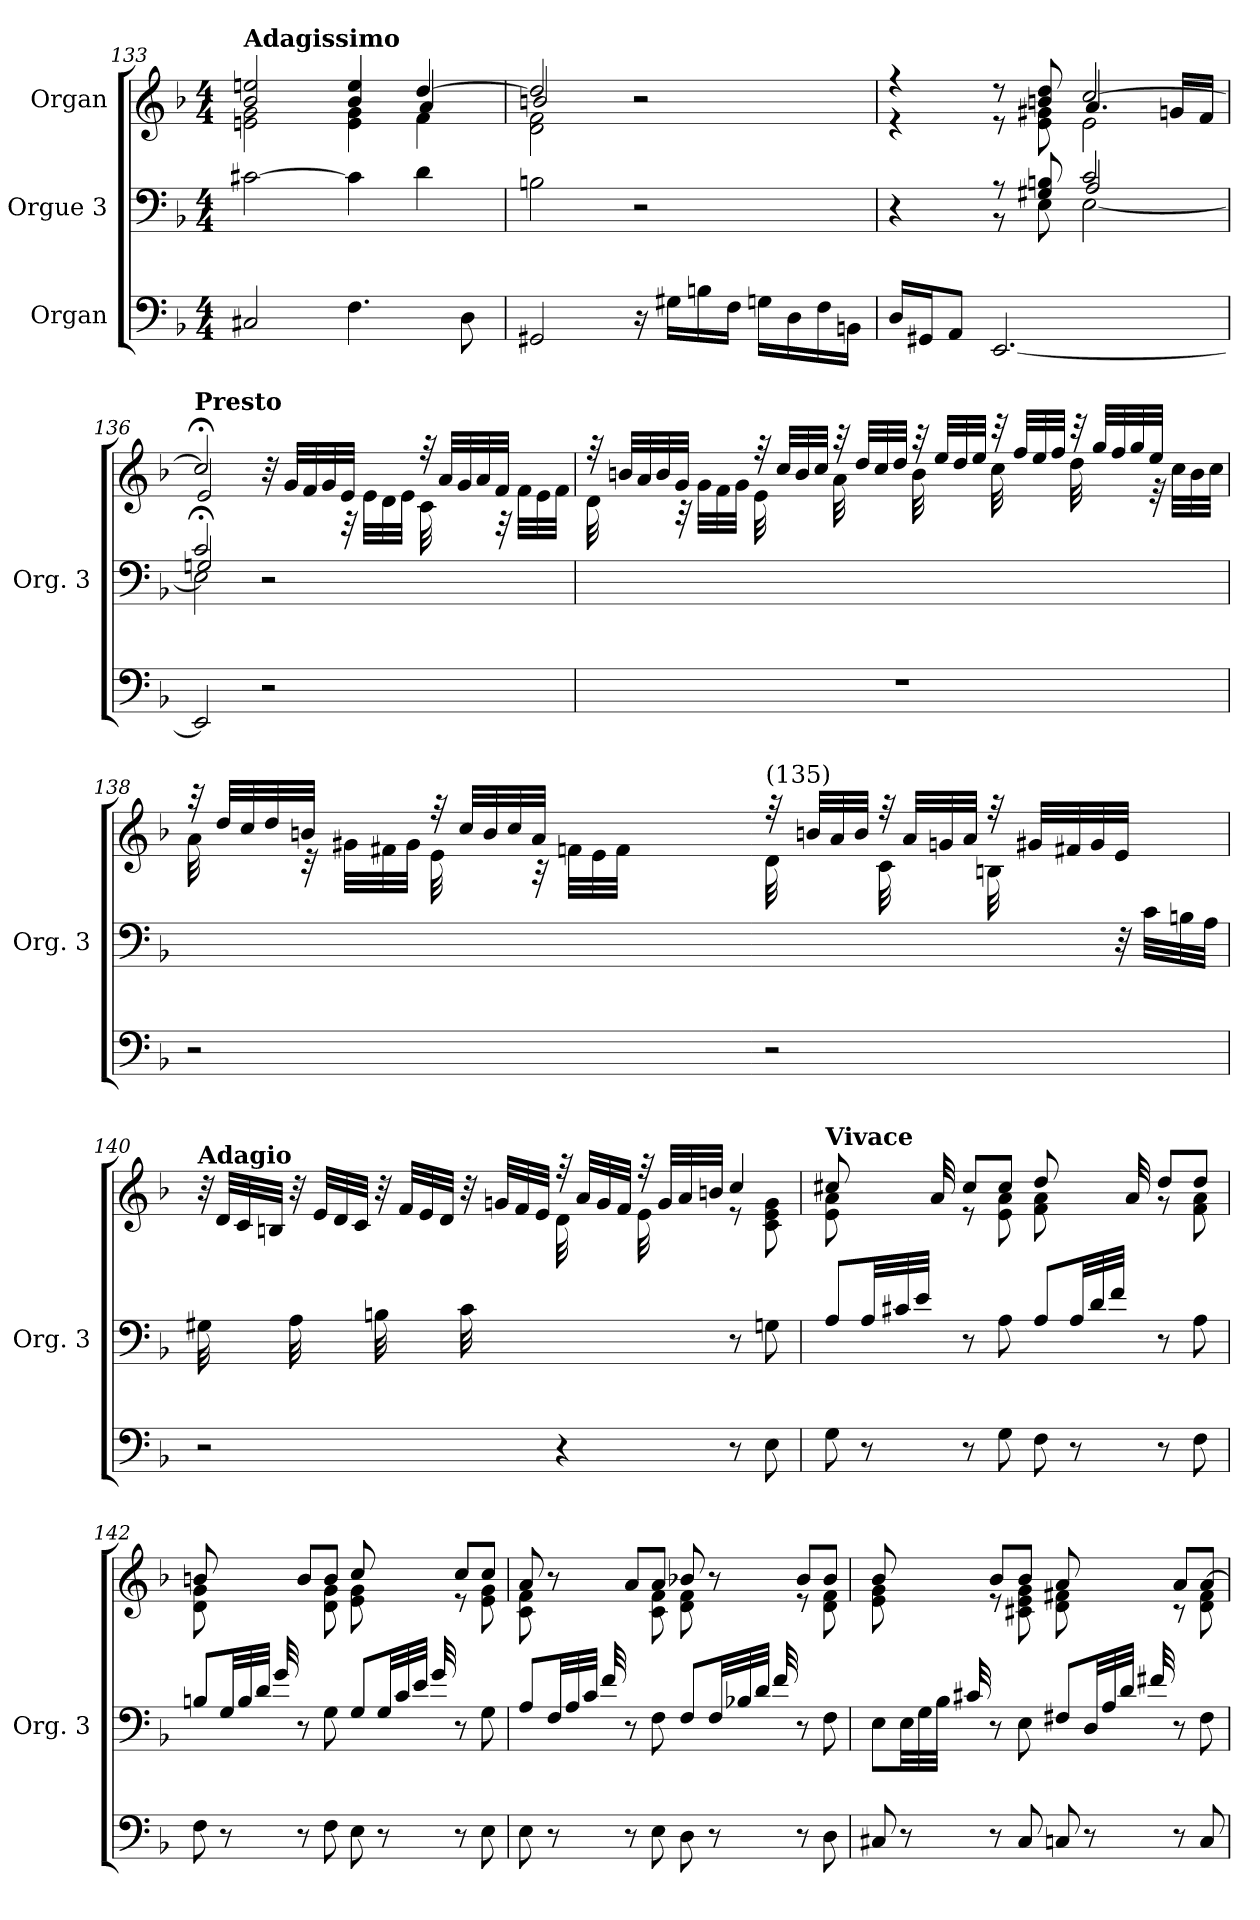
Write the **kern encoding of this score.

**kern	**kern	**kern
*part3	*part2	*part1
*staff3	*staff2	*staff1
*I"Organ	*I"Orgue 3	*I"Organ
*	*I'Org. 3	*
*clefF4	*clefF4	*clefG2
*k[b-]	*k[b-]	*k[b-]
*M4/4	*M4/4	*M4/4
=133	=133	=133
*	*	*^
*	*	*	*^
!	!	!LO:TX:a:B:t=Adagissimo	!	!
2C#X/	[2c#X\	2b-/ 2een/	2en\ 2g\	2.ryy
4.F\	4c#\]	4b-/ 4ee/	4e\ 4g\	.
.	4d\	[4dd/	4f\	4a/
8D\	.	.	.	.
=134	=134	=134	=134	=134
2GG#X/	2Bn\	2dd/]	2d\ 2f\	2bn/
16r	2r	2r	2r	2r
16G#X\LL	.	.	.	.
16Bn\	.	.	.	.
16F\JJ	.	.	.	.
16Gn\LL	.	.	.	.
16D\	.	.	.	.
16F\	.	.	.	.
16BBn\JJ	.	.	.	.
=135	=135	=135	=135	=135
*	*^	*	*	*
*	*	*^	*	*	*
16D/LL	4ryy	4r	2ryy	4r	4r	2ryy
16GG#X/J	.	.	.	.	.	.
8AA/J	.	.	.	.	.	.
[2.EE/	8r	8r	.	8r	8r	.
.	8G#X/ 8Bn/	8E\	.	8bn/ 8dd/	8e\ 8g#X\	.
.	2c/	[2E\	2A/	[2cc/	2e\	4.a/
.	.	.	.	.	.	16gn/LL
.	.	.	.	.	.	16f/JJ
=136	=136	=136	=136	=136	=136	=136
!	!	!	!	!LO:TX:a:B:t=Presto	!	!
2EE/]	2c;</	2E\]	2Gn/	2cc;</]	2ryy	2e/
2r	2r	2r	2r	32r	8ryy	2ryy
.	.	.	.	32g/LLL	.	.
.	.	.	.	32f/	.	.
.	.	.	.	32g/	.	.
.	.	.	.	32e/JJJ	32r	.
.	.	.	.	16.ryy	32e\LLL	.
.	.	.	.	.	32d\	.
.	.	.	.	.	32e\JJJ	.
.	.	.	.	32r	32c\	.
.	.	.	.	32a/LLL	16.ryy	.
.	.	.	.	32g/	.	.
.	.	.	.	32a/	.	.
.	.	.	.	32f/JJJ	32r	.
.	.	.	.	16.ryy	32f\LLL	.
.	.	.	.	.	32e\	.
.	.	.	.	.	32f\JJJ	.
*	*v	*v	*v	*	*	*
*	*	*	*v	*v
=137	=137	=137	=137
1r	1ryy	32r	32d\
.	.	32bn/LLL	16.ryy
.	.	32a/	.
.	.	32b/	.
.	.	32g/JJJ	32r
.	.	16.ryy	32g\LLL
.	.	.	32f\
.	.	.	32g\JJJ
.	.	32r	32e\
.	.	32cc/LLL	16.ryy
.	.	32b/	.
.	.	32cc/JJJ	.
.	.	32r	32a\
.	.	32dd/LLL	16.ryy
.	.	32cc/	.
.	.	32dd/JJJ	.
.	.	32r	32b\
.	.	32ee/LLL	16.ryy
.	.	32dd/	.
.	.	32ee/JJJ	.
.	.	32r	32cc\
.	.	32ff/LLL	16.ryy
.	.	32ee/	.
.	.	32ff/JJJ	.
.	.	32r	32dd\
.	.	32gg/LLL	16.ryy
.	.	32ff/	.
.	.	32gg/	.
.	.	32ee/JJJ	32r
.	.	32ryy	32cc\LLL
.	.	16ryy	32b\
.	.	.	32cc\JJJ
=138	=138	=138	=138
2r	1ryy	32r	32a\
.	.	32dd/LLL	16.ryy
.	.	32cc/	.
.	.	32dd/	.
.	.	32bn/JJJ	32r
.	.	16.ryy	32g#X\LLL
.	.	.	32f#X\
.	.	.	32g#\JJJ
.	.	32r	32e\
.	.	32cc/LLL	16.ryy
.	.	32b/	.
.	.	32cc/	.
.	.	32a/JJJ	32r
.	.	16.ryy	32fn\LLL
.	.	.	32e\
.	.	.	32f\JJJ
2ryy	.	2ryy	2ryy
=139-	=139-	=139-	=139-
!	!	!LO:TX:a:t=(135)	!
2r	4ryy	32r	32d\
.	.	32bn/LLL	16.ryy
.	.	32a/	.
.	.	32b/JJJ	.
.	.	32r	32c\
.	.	32a/LLL	16.ryy
.	.	32gn/	.
.	.	32a/JJJ	.
.	8ryy	32r	32Bn\
.	.	32g#X/LLL	16.ryy
.	.	32f#X/	.
.	.	32g#/	.
.	32r	32e/JJJ	8ryy
.	32c\LLL	16.ryy	.
.	32Bn\	.	.
.	32A\JJJ	.	.
=140	=140	=140	=140
!	!	!LO:TX:a:B:t=Adagio	!
2r	32G#X\	32r	2ryy
.	16.ryy	32d/LLL	.
.	.	32c/	.
.	.	32Bn/JJJ	.
.	32A\	32r	.
.	16.ryy	32e/LLL	.
.	.	32d/	.
.	.	32c/JJJ	.
.	32Bn\	32r	.
.	16.ryy	32f/LLL	.
.	.	32e/	.
.	.	32d/JJJ	.
.	32c\	32r	.
.	16.ryy	32gn/LLL	.
.	.	32f/	.
.	.	32e/JJJ	.
4r	4ryy	32r	32d\
.	.	32a/LLL	16.ryy
.	.	32g/	.
.	.	32f/JJJ	.
.	.	32r	32e\
.	.	32g/LLL	16.ryy
.	.	32a/	.
.	.	32bn/JJJ	.
8r	8r	4cc/	8r
8E\	8Gn\	.	8c\ 8e\ 8g\
=141	=141	=141	=141
!	!	!LO:TX:a:B:t=Vivace	!
8G\	8A/L	8cc#X/	8e\ 8a\
8r	32A/LL	16.ryy	8ryy
.	32c#X/	.	.
.	32e/JJJ	.	.
.	32ryy	32a/	.
8r	8r	8cc#/L	8r
8G\	8A\	8cc#/J	8e\ 8a\
8F\	8A/L	8dd/	8f\ 8a\
8r	32A/LL	16.ryy	8ryy
.	32d/	.	.
.	32f/JJJ	.	.
.	32ryy	32a/	.
8r	8r	8dd/L	8r
8F\	8A\	8dd/J	8f\ 8a\
=142	=142	=142	=142
8F\	8Bn/L	8bn/	8d\ 8g\
8r	32G/LL	8ryy	8ryy
.	32B/	.	.
.	32d/JJJ	.	.
.	32g/	.	.
8r	8r	8b/L	8ryy
8F\	8G\	8b/J	8d\ 8g\
8E\	8G/L	8cc/	8e\ 8g\
8r	32G/LL	8ryy	8ryy
.	32c/	.	.
.	32e/JJJ	.	.
.	32g/	.	.
8r	8r	8cc/L	8r
8E\	8G\	8cc/J	8e\ 8g\
=143	=143	=143	=143
8E\	8A/L	8a/	8c\ 8f\
8r	32F/LL	8r	8ryy
.	32A/	.	.
.	32c/JJJ	.	.
.	32f/	.	.
8r	8r	8a/L	8ryy
8E\	8F\	8a/J	8c\ 8f\
8D\	8F/L	8b-X/	8d\ 8f\
8r	32F/LL	8r	8ryy
.	32B-X/	.	.
.	32d/JJJ	.	.
.	32f/	.	.
8r	8r	8b-/L	8r
8D\	8F\	8b-/J	8d\ 8f\
=144	=144	=144	=144
8C#X/	8E\L	8b-/	8e\ 8g\
8r	32E\LL	8ryy	8ryy
.	32G\	.	.
.	32B-\JJJ	.	.
.	32c#X/	.	.
8r	8r	8b-/L	8r
8C#/	8E\	8b-/J	8c#X\ 8e\ 8g\
8Cn/	8F#X/L	8a/	8d\ 8f#X\
8r	32D/LL	8ryy	8ryy
.	32A/	.	.
.	32d/JJJ	.	.
.	32f#X/	.	.
8r	8r	8a/L	8r
8C/	8F#\	[8a/J	8d\ 8f#\
*	*	*v	*v
=	=	=
*-	*-	*-
